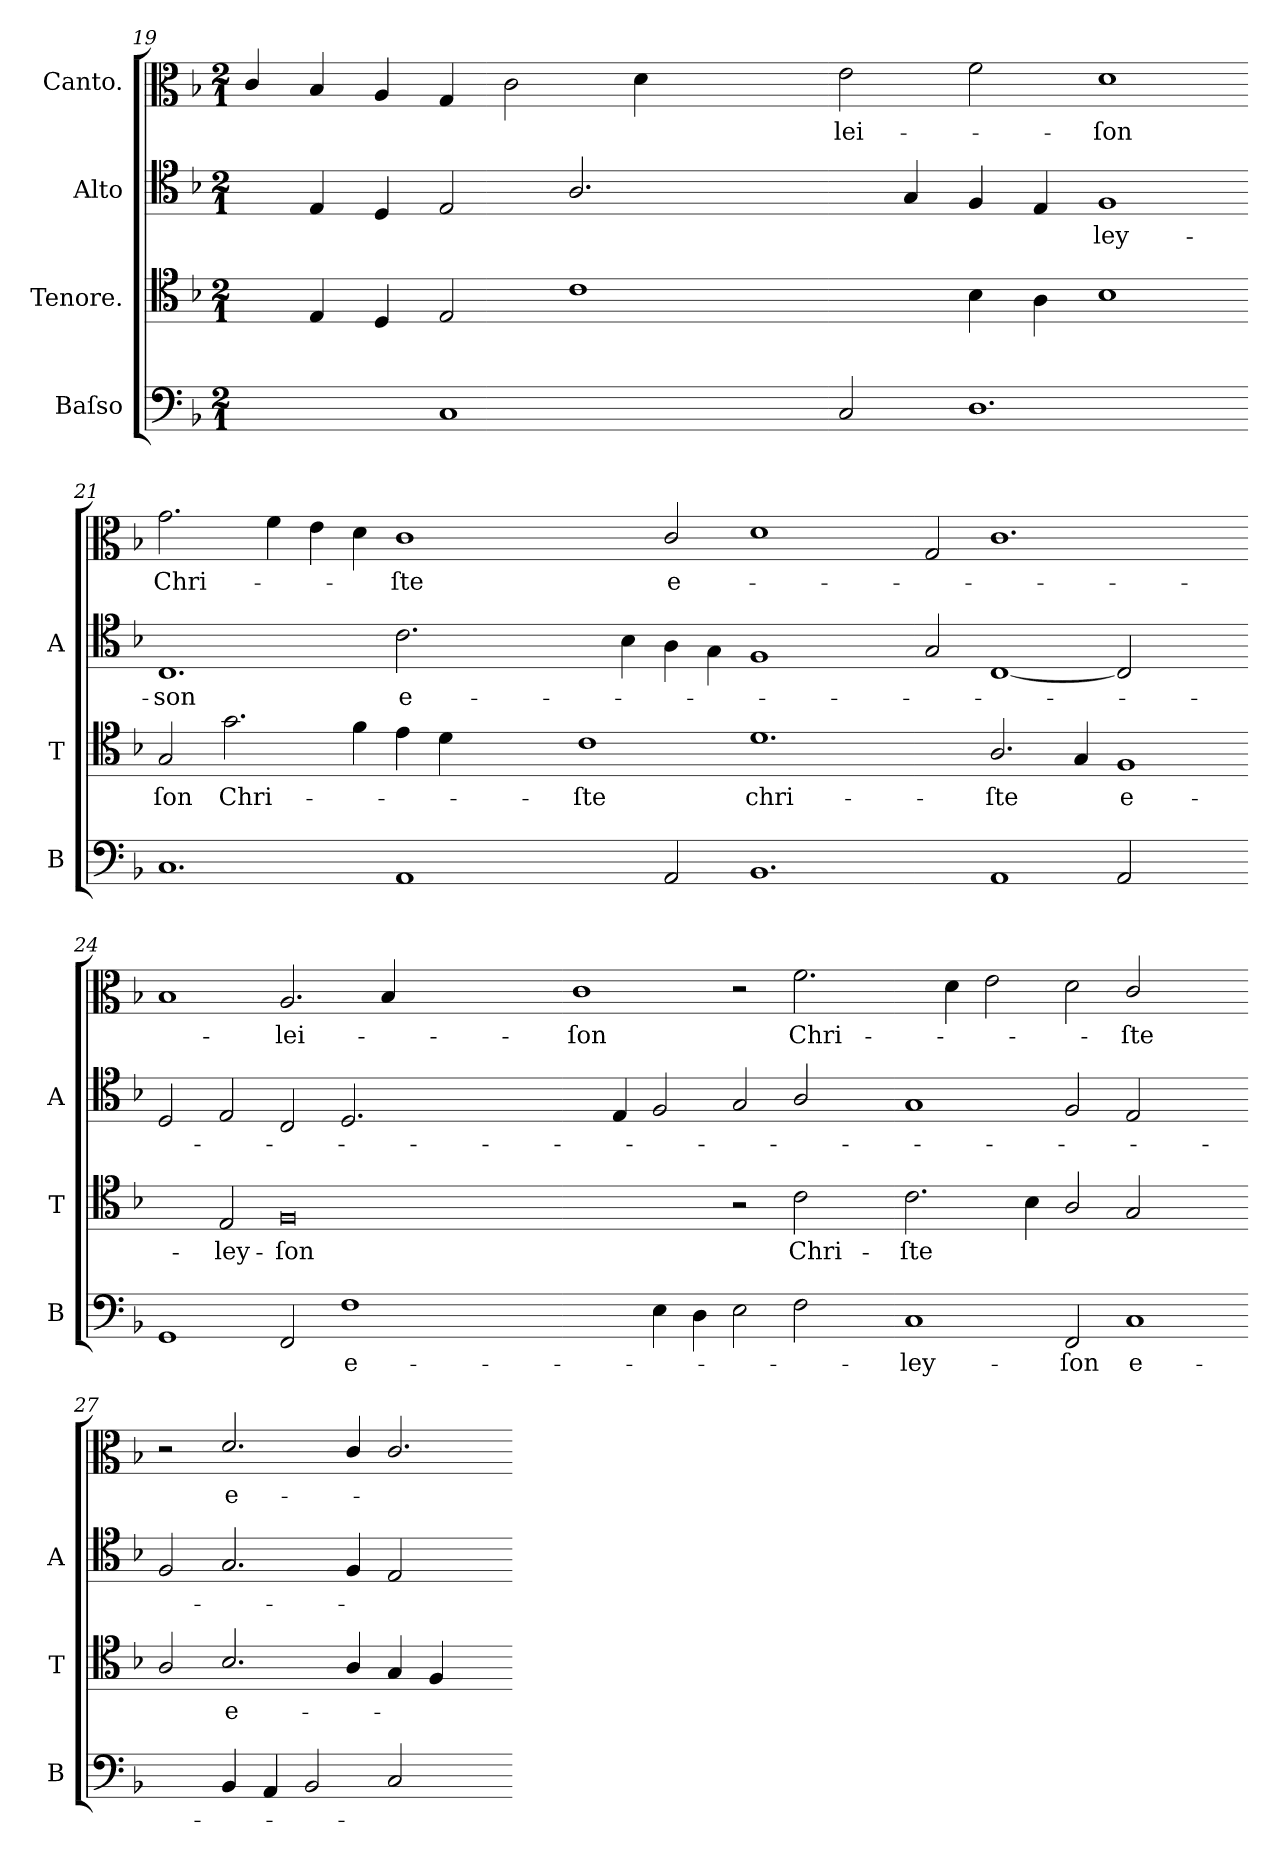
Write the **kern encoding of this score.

**kern	**text	**kern	**text	**kern	**text	**kern	**text
*part4	*part4	*part3	*part3	*part2	*part2	*part1	*part1
*staff4	*staff4	*staff3	*staff3	*staff2	*staff2	*staff1	*staff1
*I"Baſso	*	*I"Tenore.	*	*I"Alto	*	*I"Canto.	*
*I'B	*	*I'T	*	*I'A	*	*	*
*clefF4	*	*clefC4	*	*clefC4	*	*clefC3	*
*k[b-]	*	*k[b-]	*	*k[b-]	*	*k[b-]	*
*M2/1	*	*M2/1	*	*M2/1	*	*M2/1	*
=19	=19	=19	=19	=19	=19	=19	=19
2.ryy	.	4ryy	.	4ryy	.	4c/	.
.	.	4E/	.	4E/	.	4B-/	.
.	.	4D/	.	4D/	.	4A/	.
1C	.	2E/	.	2E/	.	4G/	.
.	.	.	.	.	.	2c\	.
.	.	1c\	.	2.A/	.	.	.
.	.	.	.	.	.	4d\	.
2ryy	.	.	.	.	.	2ryy	.
.	.	.	.	4ryy	.	.	.
=20-	=20-	=20-	=20-	=20-	=20-	=20-	=20-
!	!	!	!	!	!	!	!LO:LY:i
2C/	.	2ryy	.	4ryy	.	2e\	-lei-
.	.	.	.	4G/	.	.	.
1.D	.	4B-\	.	4F/	.	2f\	.
.	.	4A\	.	4E/	.	.	.
!	!	!	!	!	!	!	!LO:LY:i
.	.	1B-	.	1F	-ley-	1d	-ſon
=21-	=21-	=21-	=21-	=21-	=21-	=21-	=21-
!	!	!	!LO:LY:i	!	!	!	!LO:LY:i
1.C	.	2G/	-ſon	1.C	-son	2.g\	Chri-
!	!	!	!LO:LY:i	!	!	!	!
.	.	2.g\	Chri-	.	.	.	.
.	.	.	.	.	.	4f\	.
.	.	.	.	.	.	4e\	.
.	.	4f\	.	.	.	4d\	.
!	!	!	!	!	!	!	!LO:LY:i
1AA/	.	4e\	.	2.c\	e-	1c\	-ſte
.	.	4d\	.	.	.	.	.
.	.	2ryy	.	.	.	.	.
.	.	.	.	4ryy	.	.	.
=22-	=22-	=22-	=22-	=22-	=22-	=22-	=22-
!	!	!	!LO:LY:i	!	!	!	!
2ryy	.	1c	-ſte	4ryy	.	2ryy	.
.	.	.	.	4B-\	.	.	.
!	!	!	!	!	!	!	!LO:LY:i
2AA/	.	.	.	4A\	.	2c/	e-
.	.	.	.	4G\	.	.	.
1.BB-	.	1.d	chri-	1F	.	1d	.
.	.	.	.	2ryy	.	2ryy	.
=23-	=23-	=23-	=23-	=23-	=23-	=23-	=23-
2ryy	.	2ryy	.	2G/	.	2G/	.
1AA	.	2.A/	-ſte	[1C	.	1.c	.
.	.	4G/	.	.	.	.	.
2AA/	.	1F/	e-	2C]	.	.	.
2ryy	.	.	.	2ryy	.	2ryy	.
=24-	=24-	=24-	=24-	=24-	=24-	=24-	=24-
1GG	.	2ryy	.	2D/	.	1B-	.
.	.	2E/	-ley-	2E/	.	.	.
!	!	!	!	!	!	!	!LO:LY:i
2FF/	.	0F	-ſon	2C/	.	2.A/	-lei-
1F\	e-	.	.	2.D/	.	.	.
.	.	.	.	.	.	4B-/	.
.	.	.	.	.	.	1ryy	.
.	.	.	.	2.ryy	.	.	.
2ryy	.	.	.	.	.	.	.
=25-	=25-	=25-	=25-	=25-	=25-	=25-	=25-
!	!	!	!	!	!	!	!LO:LY:i
2ryy	.	1ryy	.	4ryy	.	1c	-ſon
.	.	.	.	4E/	.	.	.
4E\	.	.	.	2F/	.	.	.
4D\	.	.	.	.	.	.	.
2E\	.	2r	.	2G/	.	2r	.
!	!	!	!LO:LY:i	!	!	!	!LO:LY:i
2F\	.	2c\	Chri-	2A/	.	2.f\	Chri-
4ryy	.	4ryy	.	4ryy	.	.	.
=26-	=26-	=26-	=26-	=26-	=26-	=26-	=26-
!	!	!	!LO:LY:i	!	!	!	!
1C	-ley-	2.c\	-ſte	1G	.	4ryy	.
.	.	.	.	.	.	4d\	.
.	.	.	.	.	.	2e\	.
.	.	4B-\	.	.	.	.	.
2FF/	-ſon	2A/	.	2F/	.	2d\	.
!	!	!	!	!	!	!	!LO:LY:i
1C/	e-	2G/	.	2E/	.	2c/	-ſte
.	.	2ryy	.	2ryy	.	2ryy	.
=27-	=27-	=27-	=27-	=27-	=27-	=27-	=27-
2ryy	.	2A/	.	2F/	.	2r	.
!	!	!	!LO:LY:i	!	!	!	!LO:LY:i
4BB-/	.	2.B-/	e-	2.G/	.	2.d/	e-
4AA/	.	.	.	.	.	.	.
2BB-/	.	.	.	.	.	.	.
.	.	4A/	.	4F/	.	4c/	.
2C/	.	4G/	.	2E/	.	2.c/	.
.	.	4F/	.	.	.	.	.
4ryy	.	4ryy	.	4ryy	.	.	.
=-	=-	=-	=-	=-	=-	=-	=-
*-	*-	*-	*-	*-	*-	*-	*-
